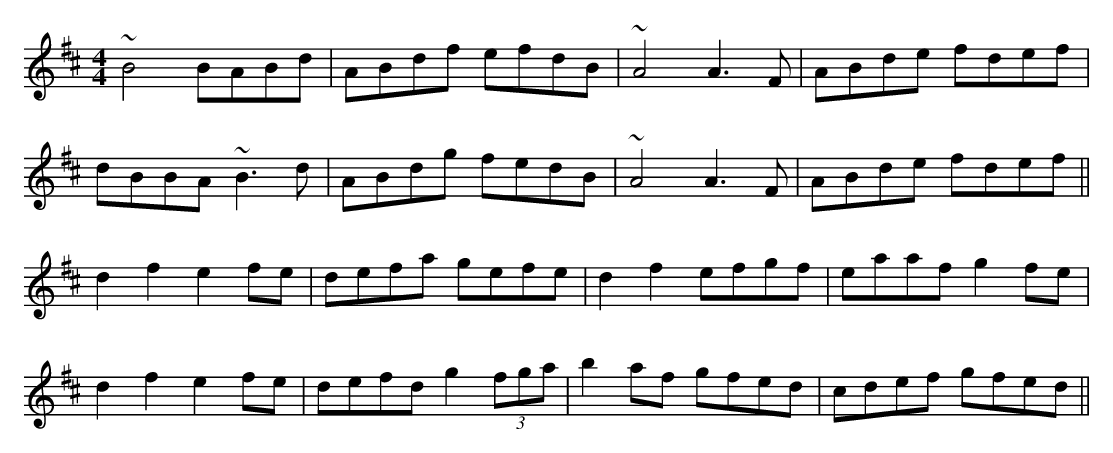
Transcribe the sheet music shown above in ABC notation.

X:1
M:4/4
K:Bmin
~B4 BABd|ABdf efdB|~A4 A3 F|ABde fdef|
dBBA ~B3 d|ABdg fedB|~A4 A3 F|ABde fdef||
d2 f2 e2 fe|defa gefe|d2 f2 efgf|eaaf g2 fe|
d2 f2 e2 fe|defd g2 (3fga|b2 af gfed|cdef gfed||
